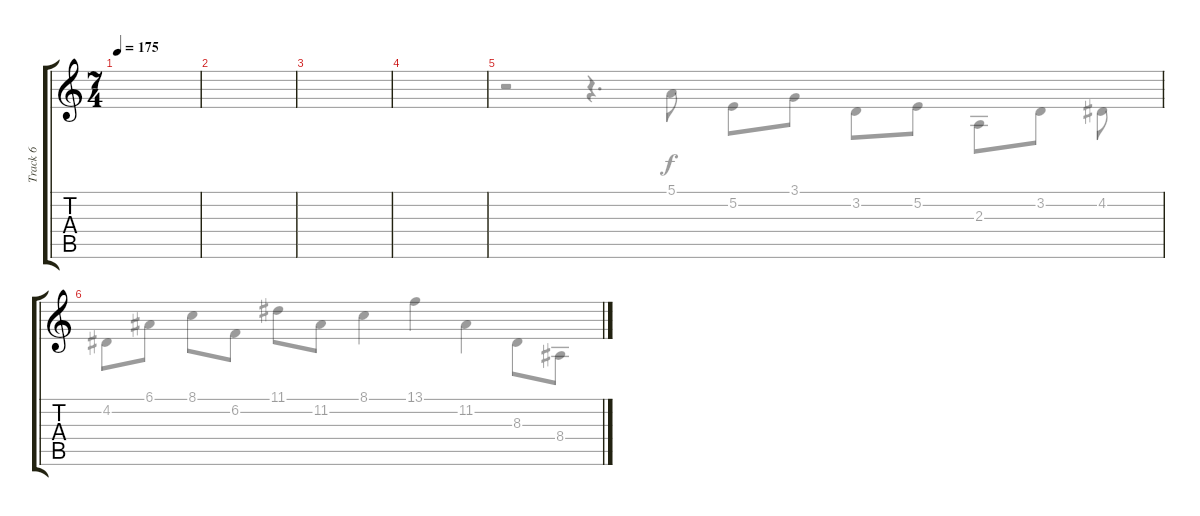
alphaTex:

\track ("Track 6" "Track 6") {instrument sitar}
\staff {score tabs}
\tuning (E4 B3 G3 D3 A2 E2) {hide}
\voice
\ts (7 4)
\tempo 175
\clef g2
\ks c
|
|
|
|
|
|
|
|
|
|
|
|
|
|
|
\voice
\clef g2
\ks c
|
|
|
|
r.2 r.4{d} 5.1.8 5.2.8 3.1.8 3.2.8 5.2.8 2.3.8 3.2.8 4.2.8 |
4.2.8 6.1.8 8.1.8 6.2.8 11.1.8 11.2.8 8.1.4 13.1.4 11.2.4 8.3.8 8.4.8 |
|
|
|
|
|
|
|
|
|
